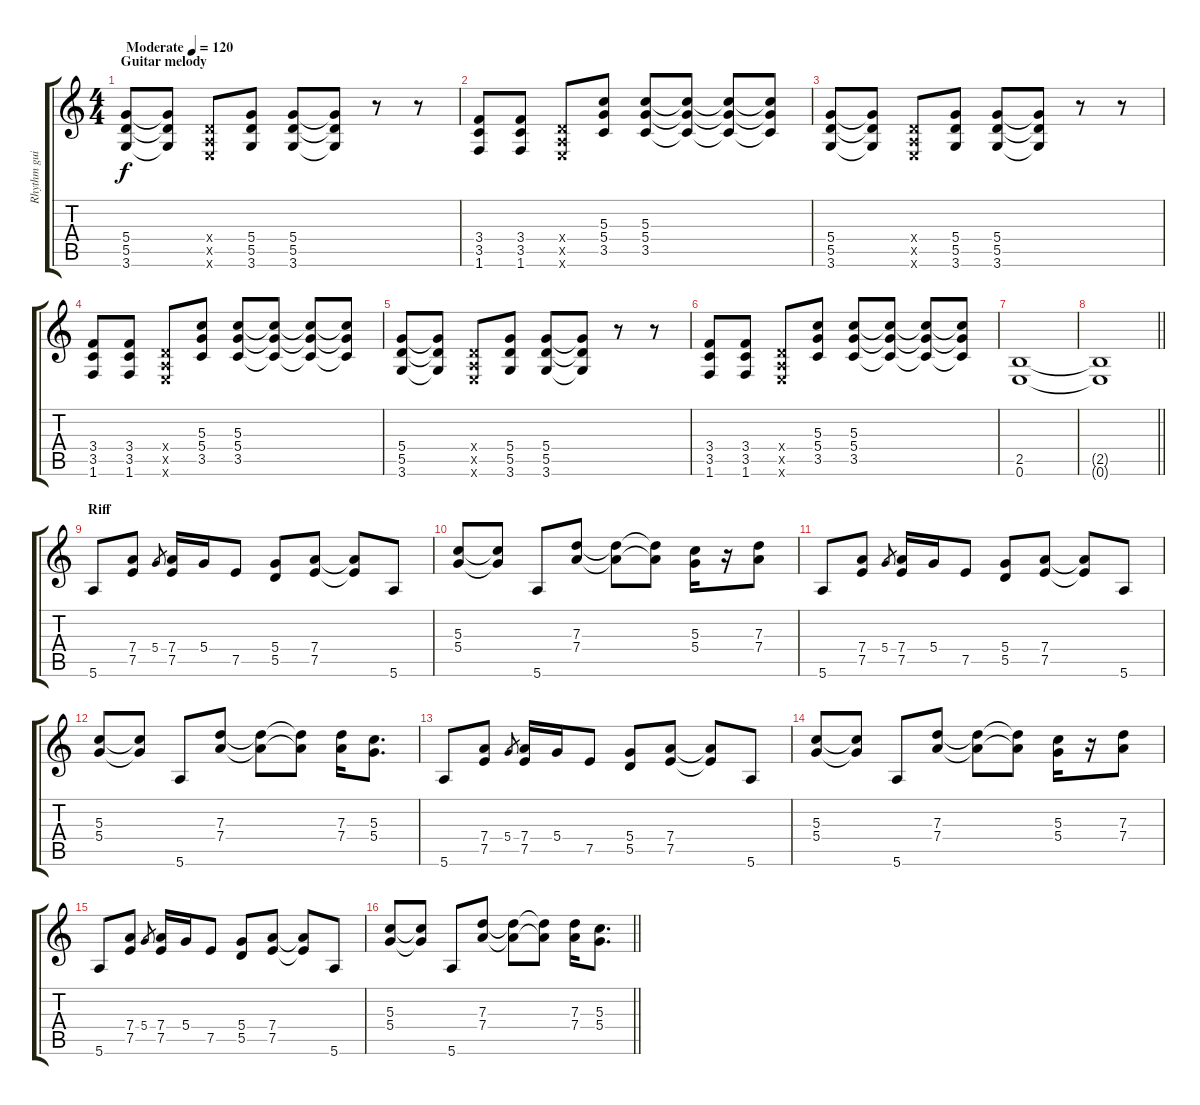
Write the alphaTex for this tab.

\track ("Rhythm guitar (Paul Raymond)" "Rhythm gui") {instrument overdrivenguitar}
\staff {score tabs}
\tuning (E4 B3 G3 D3 A2 E2) {hide}
\ts (4 4)
\section ("" "Guitar melody")
\tempo (120 "Moderate")
\clef g2
\ks c
(5.4 5.5 3.6).8{dy f instrument overdrivenguitar} (5.4{t} 5.5{t} 3.6{t}).8 (0.4{x} 0.5{x} 0.6{x}).8 (5.4 5.5 3.6).8 (5.4 5.5 3.6).8 (5.4{t} 5.5{t} 3.6{t}).8 r.8 r.8 |
(3.4 3.5 1.6).8 (3.4 3.5 1.6).8 (0.4{x} 0.5{x} 0.6{x}).8 (5.3 5.4 3.5).8 (5.3 5.4 3.5).8 (5.3{t} 5.4{t} 3.5{t}).8 (5.3{t} 5.4{t} 3.5{t}).8 (5.3{t} 5.4{t} 3.5{t}).8 |
(5.4 5.5 3.6).8 (5.4{t} 5.5{t} 3.6{t}).8 (0.4{x} 0.5{x} 0.6{x}).8 (5.4 5.5 3.6).8 (5.4 5.5 3.6).8 (5.4{t} 5.5{t} 3.6{t}).8 r.8 r.8 |
(3.4 3.5 1.6).8 (3.4 3.5 1.6).8 (0.4{x} 0.5{x} 0.6{x}).8 (5.3 5.4 3.5).8 (5.3 5.4 3.5).8 (5.3{t} 5.4{t} 3.5{t}).8 (5.3{t} 5.4{t} 3.5{t}).8 (5.3{t} 5.4{t} 3.5{t}).8 |
(5.4 5.5 3.6).8 (5.4{t} 5.5{t} 3.6{t}).8 (0.4{x} 0.5{x} 0.6{x}).8 (5.4 5.5 3.6).8 (5.4 5.5 3.6).8 (5.4{t} 5.5{t} 3.6{t}).8 r.8 r.8 |
(3.4 3.5 1.6).8 (3.4 3.5 1.6).8 (0.4{x} 0.5{x} 0.6{x}).8 (5.3 5.4 3.5).8 (5.3 5.4 3.5).8 (5.3{t} 5.4{t} 3.5{t}).8 (5.3{t} 5.4{t} 3.5{t}).8 (5.3{t} 5.4{t} 3.5{t}).8 |
(2.5 0.6).1 |
\barLineRight lightlight
(2.5{t} 0.6{t}).1 |
\section ("" "Riff")
5.6.8 (7.4 7.5).8 5.4.8{gr} (7.4 7.5).16 5.4.16 7.5.8 (5.4 5.5).8 (7.4 7.5).8 (7.4{t} 7.5{t}).8 5.6.8 |
(5.3 5.4).8 (5.3{t} 5.4{t}).8 5.6.8 (7.3 7.4).8 (7.3{t} 7.4{t}).8 (7.3{t} 7.4{t}).8 (5.3 5.4).16 r.16 (7.3 7.4).8 |
5.6.8 (7.4 7.5).8 5.4.8{gr} (7.4 7.5).16 5.4.16 7.5.8 (5.4 5.5).8 (7.4 7.5).8 (7.4{t} 7.5{t}).8 5.6.8 |
(5.3 5.4).8 (5.3{t} 5.4{t}).8 5.6.8 (7.3 7.4).8 (7.3{t} 7.4{t}).8 (7.3{t} 7.4{t}).8 (7.3 7.4).16 (5.3 5.4).8{d} |
5.6.8 (7.4 7.5).8 5.4.8{gr} (7.4 7.5).16 5.4.16 7.5.8 (5.4 5.5).8 (7.4 7.5).8 (7.4{t} 7.5{t}).8 5.6.8 |
(5.3 5.4).8 (5.3{t} 5.4{t}).8 5.6.8 (7.3 7.4).8 (7.3{t} 7.4{t}).8 (7.3{t} 7.4{t}).8 (5.3 5.4).16 r.16 (7.3 7.4).8 |
5.6.8 (7.4 7.5).8 5.4.8{gr} (7.4 7.5).16 5.4.16 7.5.8 (5.4 5.5).8 (7.4 7.5).8 (7.4{t} 7.5{t}).8 5.6.8 |
\barLineRight lightlight
(5.3 5.4).8 (5.3{t} 5.4{t}).8 5.6.8 (7.3 7.4).8 (7.3{t} 7.4{t}).8 (7.3{t} 7.4{t}).8 (7.3 7.4).16 (5.3 5.4).8{d}
